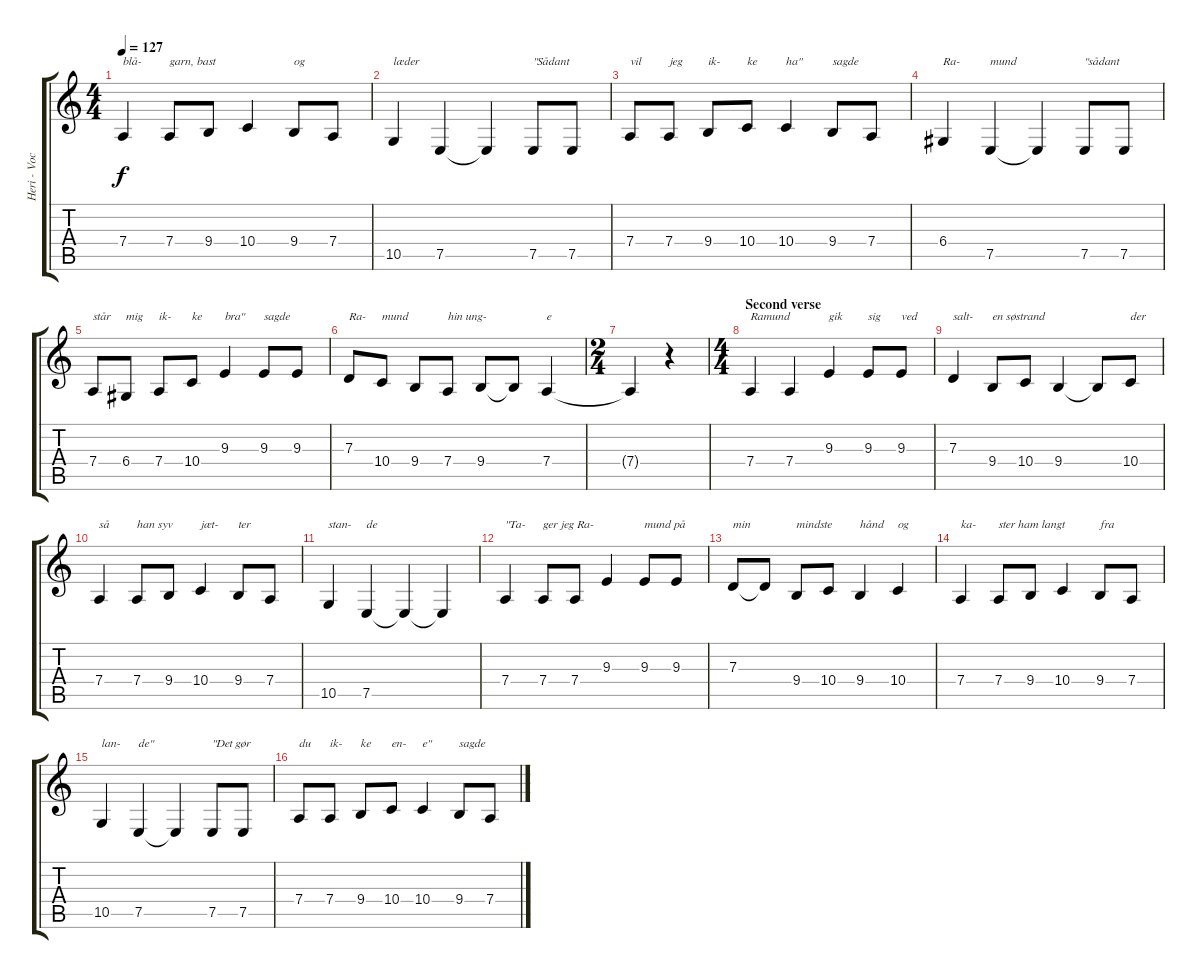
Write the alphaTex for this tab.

\track ("Heri - Vocals" "Heri - Voc") {instrument lead1square}
\staff {score tabs}
\tuning (E4 B3 G3 D3 A2 E2) {hide}
\ts (4 4)
\tempo 127
\clef g2
\ks c
7.4.4{txt "blå-" dy f} 7.4.8{txt "garn, bast"} 9.4.8 10.4.4 9.4.8{txt "og"} 7.4.8 |
10.5.4{txt "læder"} 7.5.4 7.5{t}.4 7.5.8{txt "\"Sådant"} 7.5.8 |
7.4.8{txt "vil"} 7.4.8{txt "jeg"} 9.4.8{txt "ik-"} 10.4.8{txt "ke"} 10.4.4{txt "ha\""} 9.4.8{txt "sagde"} 7.4.8 |
6.4.4{txt "Ra-"} 7.5.4{txt "mund"} 7.5{t}.4 7.5.8{txt "\"sådant"} 7.5.8 |
7.4.8{txt "står"} 6.4.8{txt "mig"} 7.4.8{txt "ik-"} 10.4.8{txt "ke"} 9.3.4{txt "bra\""} 9.3.8{txt "sagde"} 9.3.8 |
7.3.8{txt "Ra-"} 10.4.8{txt "mund"} 9.4.8 7.4.8{txt "hin ung-"} 9.4.8 9.4{t}.8 7.4.4{txt "e"} |
\ts (2 4)
7.4{t}.4 r.4 |
\ts (4 4)
\section ("" "Second verse")
7.4.4{txt "Ramund" volume 16} 7.4.4 9.3.4{txt "gik"} 9.3.8{txt "sig"} 9.3.8{txt "ved"} |
7.3.4{txt "salt-"} 9.4.8{txt "en søstrand"} 10.4.8 9.4.4 9.4{t}.8 10.4.8{txt "der"} |
7.4.4{txt "så"} 7.4.8{txt "han syv"} 9.4.8 10.4.4{txt "jæt-"} 9.4.8{txt "ter"} 7.4.8 |
10.5.4{txt "stan-"} 7.5.4{txt "de"} 7.5{t}.4 7.5{t}.4 |
7.4.4{txt "\"Ta-"} 7.4.8{txt "ger jeg Ra-"} 7.4.8 9.3.4 9.3.8{txt "mund på"} 9.3.8 |
7.3.8{txt "min"} 7.3{t}.8 9.4.8{txt "mindste"} 10.4.8 9.4.4{txt "hånd"} 10.4.4{txt "og"} |
7.4.4{txt "ka-"} 7.4.8{txt "ster ham langt"} 9.4.8 10.4.4 9.4.8{txt "fra"} 7.4.8 |
10.5.4{txt "lan-"} 7.5.4{txt "de\""} 7.5{t}.4 7.5.8{txt "\"Det gør"} 7.5.8 |
7.4.8{txt "du"} 7.4.8{txt "ik-"} 9.4.8{txt "ke"} 10.4.8{txt "en-"} 10.4.4{txt "e\""} 9.4.8{txt "sagde"} 7.4.8
